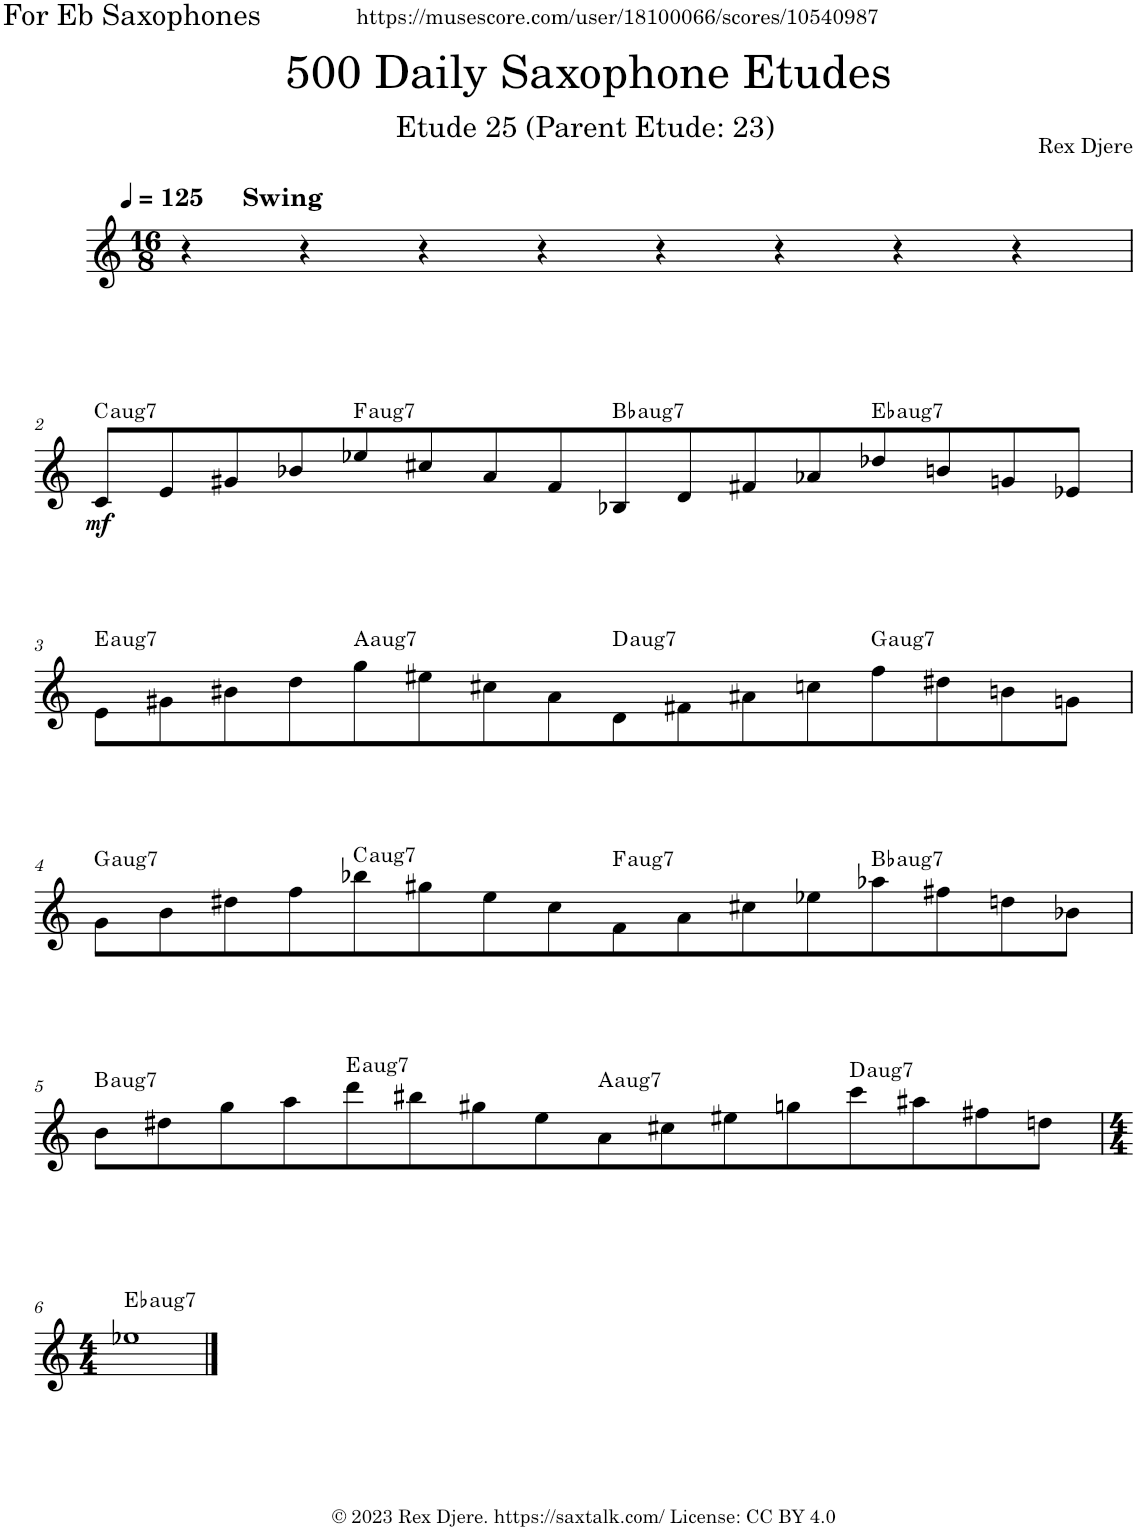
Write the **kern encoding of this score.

**kern	**dynam	**harte
*part1	*part1	*part1
*staff1	*staff1	*
*I"Alto Saxophone	*	*
*I'A. Sax.	*	*
*clefG2	*	*
*Trd5c9	*	*
*k[]	*	*
*M16/8	*	*
*MM125	*	*
=1	=1	=1
!LO:TX:a:B:t=Swing	!	!
4r	.	.
4r	.	.
4r	.	.
4r	.	.
4r	.	.
4r	.	.
4r	.	.
4r	.	.
!!LO:LB:g=z
=2	=2	=2
!	!LO:DY:b	!LO:H:kt=aug7
8c/L	mf	C:aug(b7)
8e/	.	.
8g#X/	.	.
8b-X/	.	.
!	!	!LO:H:kt=aug7
8ee-X/	.	F:aug(b7)
8cc#X/	.	.
8a/	.	.
8f/	.	.
!	!	!LO:H:kt=aug7
8B-X/	.	Bb:aug(b7)
8d/	.	.
8f#X/	.	.
8a-X/	.	.
!	!	!LO:H:kt=aug7
8dd-X/	.	Eb:aug(b7)
8bn/	.	.
8gn/	.	.
8e-X/J	.	.
!!LO:LB:g=z
=3	=3	=3
!	!	!LO:H:kt=aug7
8e\L	.	E:aug(b7)
8g#X\	.	.
8b#X\	.	.
8dd\	.	.
!	!	!LO:H:kt=aug7
8gg\	.	A:aug(b7)
8ee#X\	.	.
8cc#X\	.	.
8a\	.	.
!	!	!LO:H:kt=aug7
8d\	.	D:aug(b7)
8f#X\	.	.
8a#X\	.	.
8ccn\	.	.
!	!	!LO:H:kt=aug7
8ff\	.	G:aug(b7)
8dd#X\	.	.
8bn\	.	.
8gn\J	.	.
!!LO:LB:g=z
=4	=4	=4
!	!	!LO:H:kt=aug7
8g\L	.	G:aug(b7)
8b\	.	.
8dd#X\	.	.
8ff\	.	.
!	!	!LO:H:kt=aug7
8bb-X\	.	C:aug(b7)
8gg#X\	.	.
8ee\	.	.
8cc\	.	.
!	!	!LO:H:kt=aug7
8f\	.	F:aug(b7)
8a\	.	.
8cc#X\	.	.
8ee-X\	.	.
!	!	!LO:H:kt=aug7
8aa-X\	.	Bb:aug(b7)
8ff#X\	.	.
8ddn\	.	.
8b-X\J	.	.
!!LO:LB:g=z
=5	=5	=5
!	!	!LO:H:kt=aug7
8b\L	.	B:aug(b7)
8dd#X\	.	.
8gg\	.	.
8aa\	.	.
!	!	!LO:H:kt=aug7
8ddd\	.	E:aug(b7)
8bb#X\	.	.
8gg#X\	.	.
8ee\	.	.
!	!	!LO:H:kt=aug7
8a\	.	A:aug(b7)
8cc#X\	.	.
8ee#X\	.	.
8ggn\	.	.
!	!	!LO:H:kt=aug7
8ccc\	.	D:aug(b7)
8aa#X\	.	.
8ff#X\	.	.
8ddn\J	.	.
!!LO:LB:g=z
=6	=6	=6
*M4/4	*	*
!	!	!LO:H:kt=aug7
1ee-X	.	Eb:aug(b7)
==	==	==
*-	*-	*-
